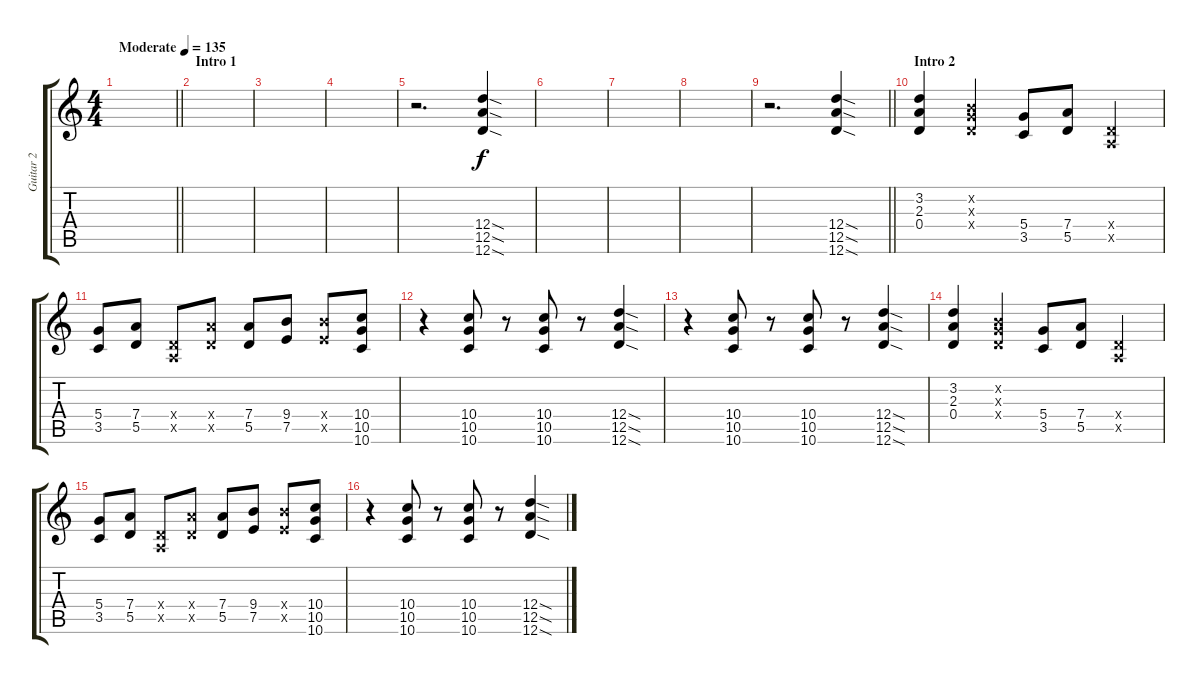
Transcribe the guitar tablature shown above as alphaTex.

\track ("Guitar 2" "Guitar 2") {instrument overdrivenguitar}
\staff {score tabs}
\tuning (E4 B3 G3 D3 A2 D2) {hide}
\ts (4 4)
\tempo (135 "Moderate")
\clef g2
\barLineRight lightlight
\ks c
|
\section ("" "Intro 1")
|
|
|
r.2{d} (12.4{sod} 12.5{sod} 12.6{sod}).4 |
|
|
|
\barLineRight lightlight
r.2{d} (12.4{sod} 12.5{sod} 12.6{sod}).4 |
\section ("" "Intro 2")
(3.2 2.3 0.4).4 (0.2{x} 0.3{x} 0.4{x}).4 (5.4 3.5).8 (7.4 5.5).8 (0.4{x} 0.5{x}).4 |
(5.4 3.5).8 (7.4 5.5).8 (0.4{x} 0.5{x}).8 (7.4{x} 5.5{x}).8 (7.4 5.5).8 (9.4 7.5).8 (9.4{x} 7.5{x}).8 (10.4 10.5 10.6).8 |
r.4 (10.4 10.5 10.6).8 r.8 (10.4 10.5 10.6).8 r.8 (12.4{sod} 12.5{sod} 12.6{sod}).4 |
r.4 (10.4 10.5 10.6).8 r.8 (10.4 10.5 10.6).8 r.8 (12.4{sod} 12.5{sod} 12.6{sod}).4 |
(3.2 2.3 0.4).4 (0.2{x} 0.3{x} 0.4{x}).4 (5.4 3.5).8 (7.4 5.5).8 (0.4{x} 0.5{x}).4 |
(5.4 3.5).8 (7.4 5.5).8 (0.4{x} 0.5{x}).8 (7.4{x} 5.5{x}).8 (7.4 5.5).8 (9.4 7.5).8 (9.4{x} 7.5{x}).8 (10.4 10.5 10.6).8 |
r.4 (10.4 10.5 10.6).8 r.8 (10.4 10.5 10.6).8 r.8 (12.4{sod} 12.5{sod} 12.6{sod}).4
